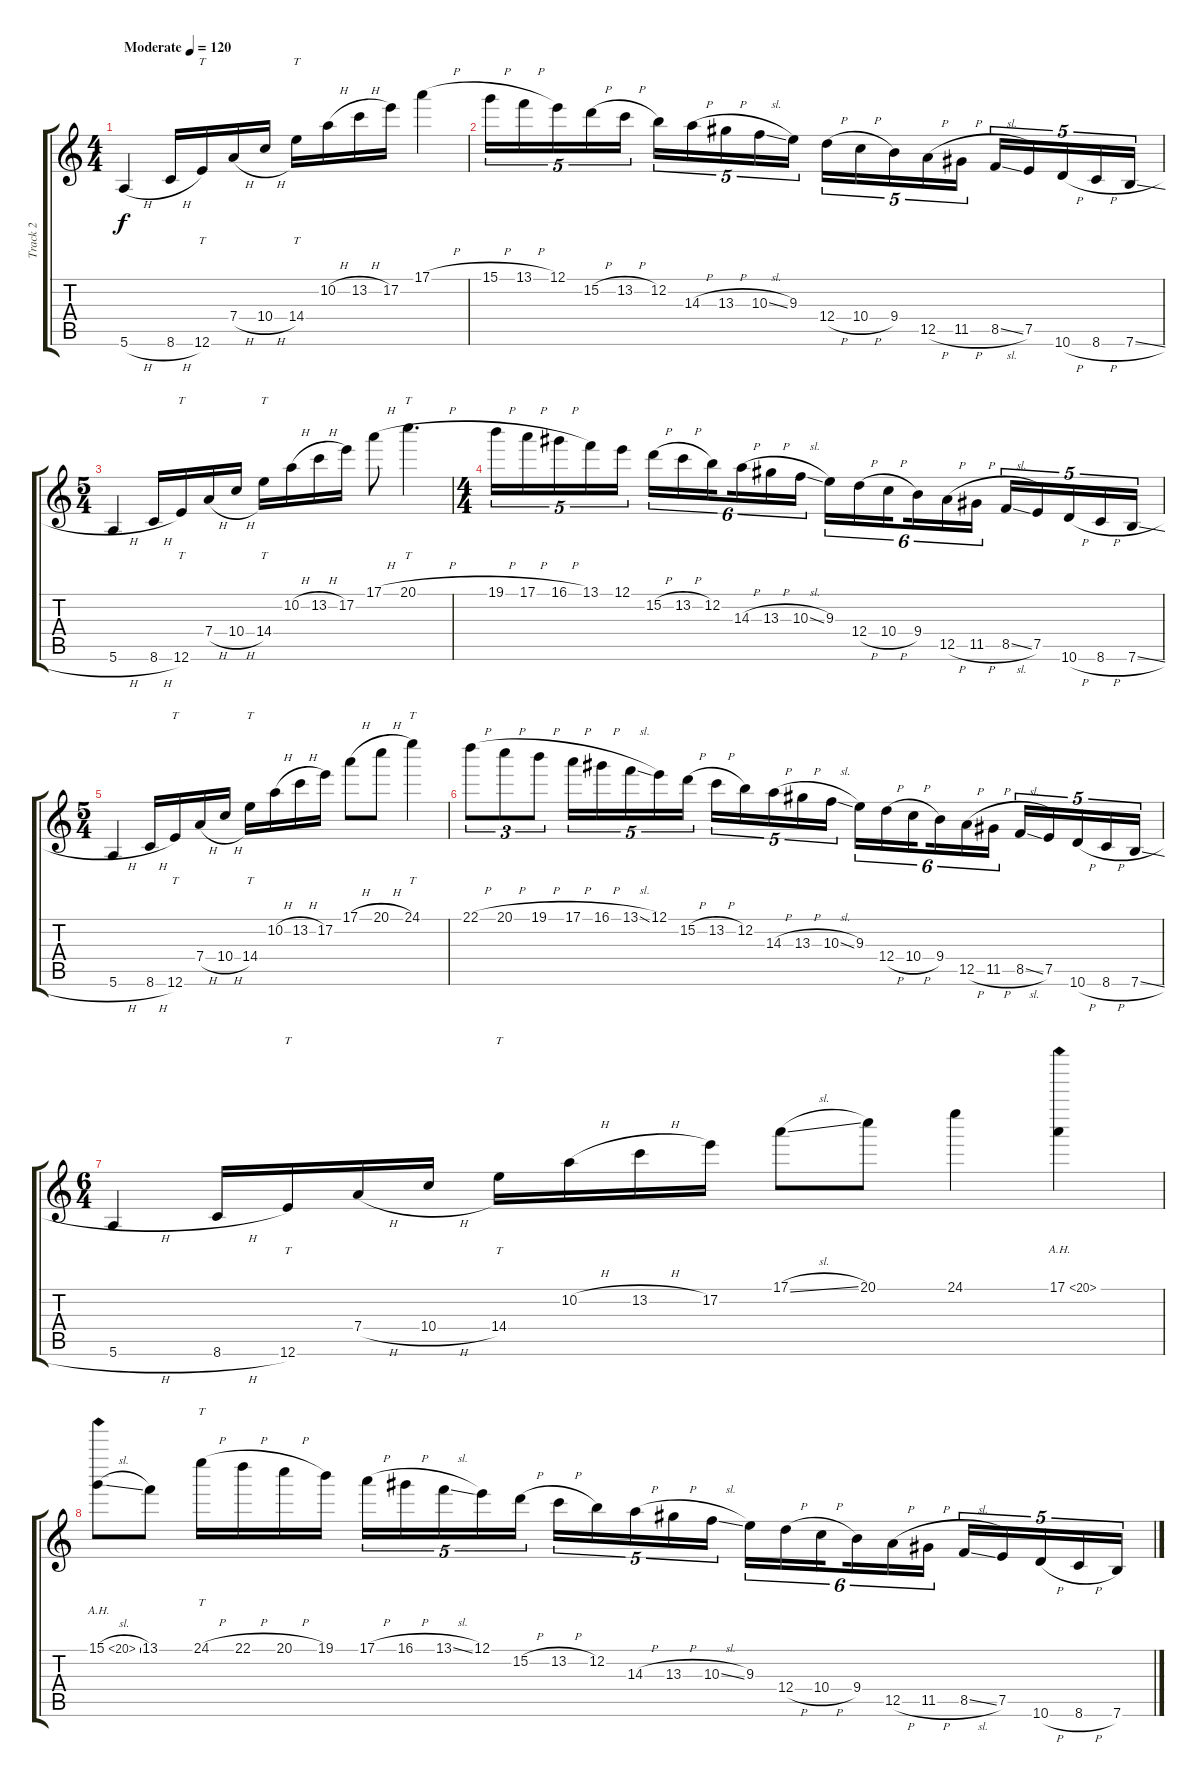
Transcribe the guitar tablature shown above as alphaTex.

\track ("Track 2" "Track 2") {instrument electricbassfinger}
\staff {score tabs}
\tuning (E4 B3 G3 D3 A2 E2) {hide}
\ts (4 4)
\tempo (120 "Moderate")
\clef g2
\ks c
5.6{h}.4{dy f instrument electricbassfinger} 8.6{h}.16 12.6.16{tt} 7.4{h}.16 10.4{h}.16 14.4.16{tt} 10.2{h}.16 13.2{h}.16 17.2.16 17.1{h}.4 |
15.1{h}.16{tu (5 4)} 13.1{h}.16{tu (5 4)} 12.1.16{tu (5 4)} 15.2{h}.16{tu (5 4)} 13.2{h}.16{tu (5 4)} 12.2.16{tu (5 4)} 14.3{h}.16{tu (5 4)} 13.3{h}.16{tu (5 4)} 10.3{sl}.16{tu (5 4)} 9.3.16{tu (5 4)} 12.4{h}.16{tu (5 4)} 10.4{h}.16{tu (5 4)} 9.4.16{tu (5 4)} 12.5{h}.16{tu (5 4)} 11.5{h}.16{tu (5 4)} 8.5{sl}.16{tu (5 4)} 7.5.16{tu (5 4)} 10.6{h}.16{tu (5 4)} 8.6{h}.16{tu (5 4)} 7.6{sl}.16{tu (5 4)} |
\ts (5 4)
5.6{h}.4 8.6{h}.16 12.6.16{tt} 7.4{h}.16 10.4{h}.16 14.4.16{tt} 10.2{h}.16 13.2{h}.16 17.2.16 17.1{h}.8 20.1{h}.4{tt d} |
\ts (4 4)
19.1{h}.16{tu (5 4)} 17.1{h}.16{tu (5 4)} 16.1{h}.16{tu (5 4)} 13.1.16{tu (5 4)} 12.1.16{tu (5 4)} 15.2{h}.16{tu (6 4)} 13.2{h}.16{tu (6 4)} 12.2.16{tu (6 4) beam splitsecondary} 14.3{h}.16{tu (6 4)} 13.3{h}.16{tu (6 4)} 10.3{sl}.16{tu (6 4)} 9.3.16{tu (6 4)} 12.4{h}.16{tu (6 4)} 10.4{h}.16{tu (6 4) beam splitsecondary} 9.4.16{tu (6 4)} 12.5{h}.16{tu (6 4)} 11.5{h}.16{tu (6 4)} 8.5{sl}.16{tu (5 4)} 7.5.16{tu (5 4)} 10.6{h}.16{tu (5 4)} 8.6{h}.16{tu (5 4)} 7.6{sl}.16{tu (5 4)} |
\ts (5 4)
5.6{h}.4 8.6{h}.16 12.6.16{tt} 7.4{h}.16 10.4{h}.16 14.4.16{tt} 10.2{h}.16 13.2{h}.16 17.2.16 17.1{h}.8 20.1{h}.8 24.1.4{tt} |
22.1{h}.8{tu (3 2)} 20.1{h}.8{tu (3 2)} 19.1{h}.8{tu (3 2)} 17.1{h}.16{tu (5 4)} 16.1{h}.16{tu (5 4)} 13.1{sl}.16{tu (5 4)} 12.1.16{tu (5 4)} 15.2{h}.16{tu (5 4)} 13.2{h}.16{tu (5 4)} 12.2.16{tu (5 4)} 14.3{h}.16{tu (5 4)} 13.3{h}.16{tu (5 4)} 10.3{sl}.16{tu (5 4)} 9.3.16{tu (6 4)} 12.4{h}.16{tu (6 4)} 10.4{h}.16{tu (6 4) beam splitsecondary} 9.4.16{tu (6 4)} 12.5{h}.16{tu (6 4)} 11.5{h}.16{tu (6 4)} 8.5{sl}.16{tu (5 4)} 7.5.16{tu (5 4)} 10.6{h}.16{tu (5 4)} 8.6{h}.16{tu (5 4)} 7.6{sl}.16{tu (5 4)} |
\ts (6 4)
5.6{h}.4 8.6{h}.16 12.6.16{tt} 7.4{h}.16 10.4{h}.16 14.4.16{tt} 10.2{h}.16 13.2{h}.16 17.2.16 17.1{sl}.8 20.1.8 24.1.4 17.1{ah 3}.4 |
15.1{ah 5 sl}.8 13.1.8 24.1{h}.16{tt} 22.1{h}.16 20.1{h}.16 19.1.16{beam splitsecondary} 17.1{h}.16{tu (5 4)} 16.1{h}.16{tu (5 4)} 13.1{sl}.16{tu (5 4)} 12.1.16{tu (5 4)} 15.2{h}.16{tu (5 4)} 13.2{h}.16{tu (5 4)} 12.2.16{tu (5 4)} 14.3{h}.16{tu (5 4)} 13.3{h}.16{tu (5 4)} 10.3{sl}.16{tu (5 4) beam splitsecondary} 9.3.16{tu (6 4)} 12.4{h}.16{tu (6 4)} 10.4{h}.16{tu (6 4) beam splitsecondary} 9.4.16{tu (6 4)} 12.5{h}.16{tu (6 4)} 11.5{h}.16{tu (6 4) beam splitsecondary} 8.5{sl}.16{tu (5 4)} 7.5.16{tu (5 4)} 10.6{h}.16{tu (5 4)} 8.6{h}.16{tu (5 4)} 7.6{sl}.16{tu (5 4)}
